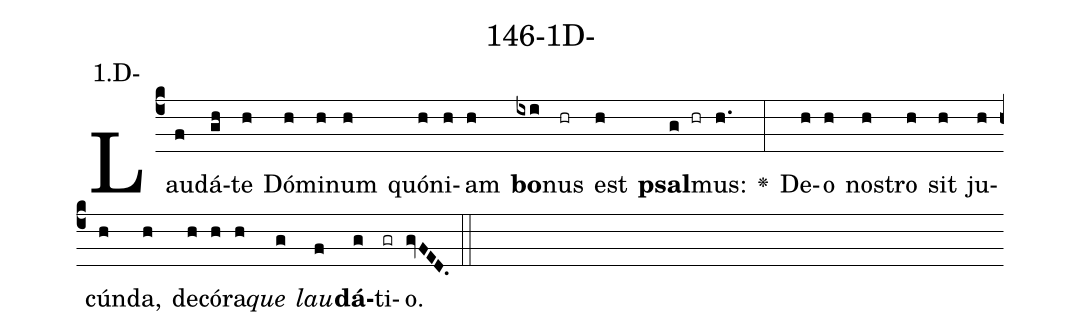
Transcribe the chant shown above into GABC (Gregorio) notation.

name: 146-1D-;
annotation: 1.D-;
%%
(c4)Lau(f)dá(gh)te(h) Dó(h)mi(h)num(h) quón(h)i(h)am(h) <b>bo</b>(ixi)nus(hr) est(h) <b>psal</b>(g hr)mus:(h.) <v>\greheightstar</v>(:) De(h)o(h) nos(h)tro(h) sit(h) ju(h)cún(h)da,(h) de(h)có(h)ra(h)<i>que</i>(g) <i>lau</i>(f)<b>dá</b>(g)ti(gr)o.(gvFED.) (::)


%E(h) u(h) o(g) u(f) a(g) e.(gvFED.) (::)
